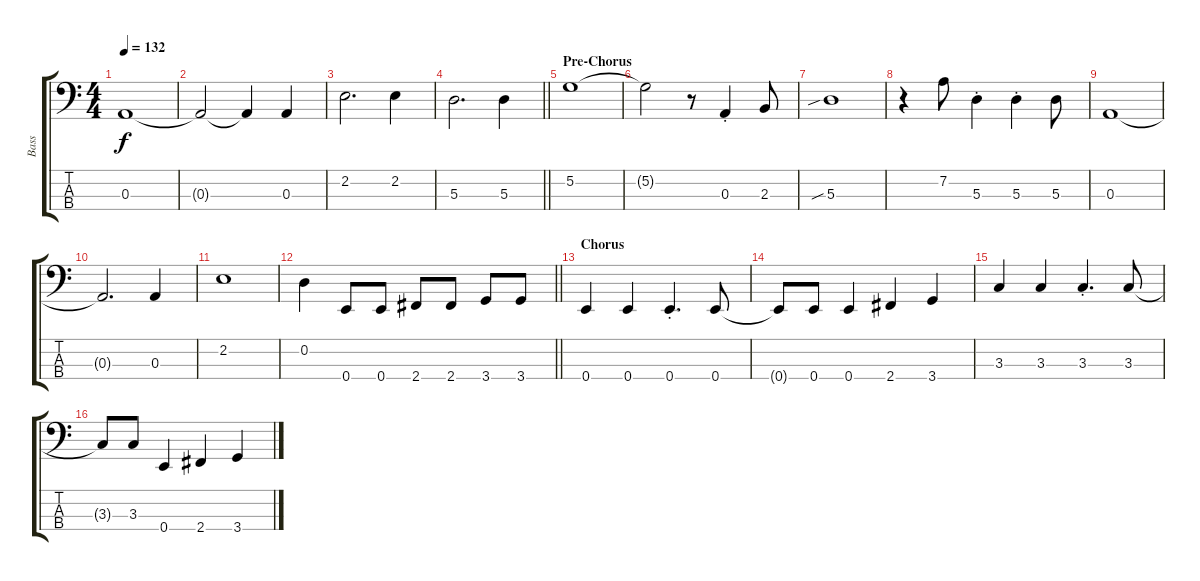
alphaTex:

\track ("Bass" "Bass") {instrument electricbasspick}
\staff {score tabs}
\tuning (G2 D2 A1 E1) {hide}
\ts (4 4)
\tempo 132
\clef f4
\ks c
0.3.1{dy f} |
0.3{t}.2 0.3{t}.4 0.3.4 |
2.2.2{d} 2.2.4 |
\barLineRight lightlight
5.3.2{d} 5.3.4 |
\section ("" "Pre-Chorus")
5.2.1{volume 6} |
5.2{t}.2 r.8 0.3{st}.4 2.3.8 |
5.3{sib}.1 |
r.4 7.2.8 5.3{st}.4 5.3{st}.4 5.3.8 |
0.3.1 |
0.3{t}.2{d} 0.3.4 |
2.2.1 |
\barLineRight lightlight
0.2.4 0.4.8{volume 13} 0.4.8 2.4.8 2.4.8 3.4.8 3.4.8 |
\section ("" "Chorus")
0.4.4 0.4.4 0.4{st}.4{d} 0.4.8 |
0.4{t}.8 0.4.8 0.4.4 2.4.4 3.4.4 |
3.3.4 3.3.4 3.3{st}.4{d} 3.3.8 |
3.3{t}.8 3.3.8 0.4.4 2.4.4 3.4.4
